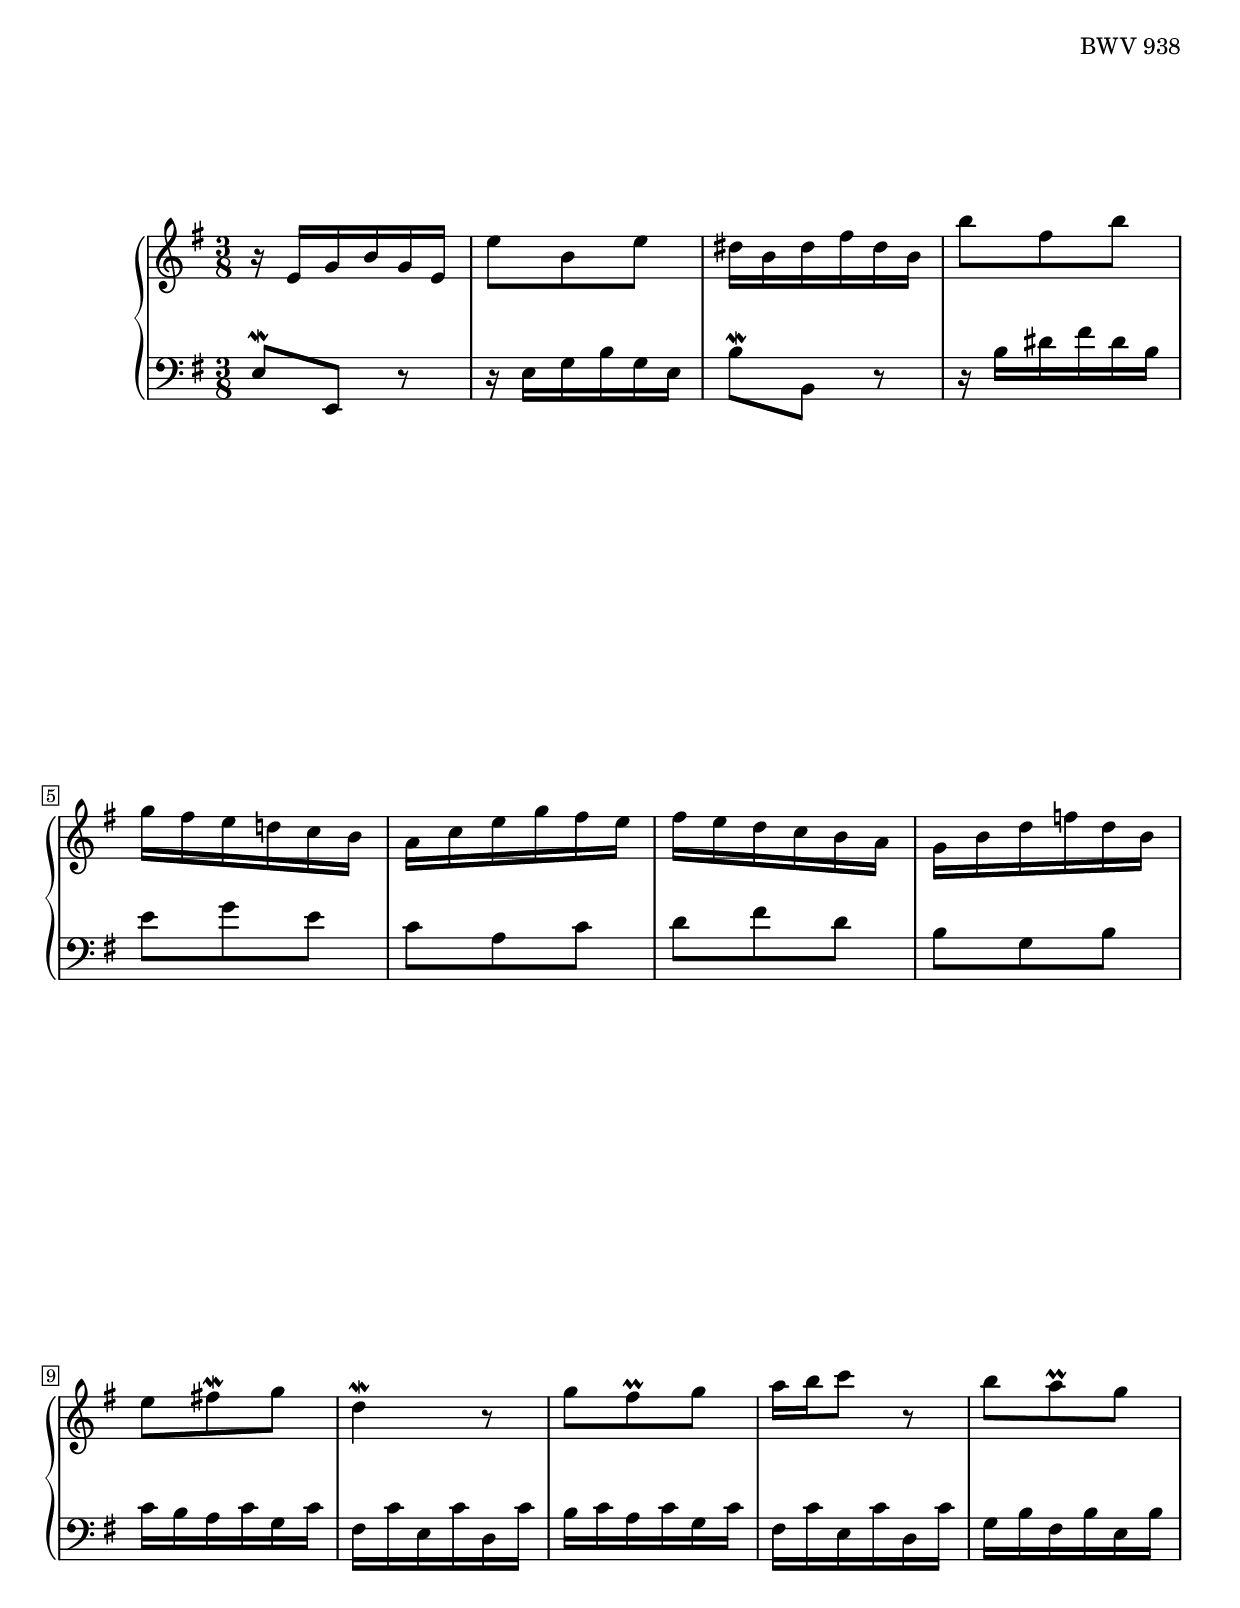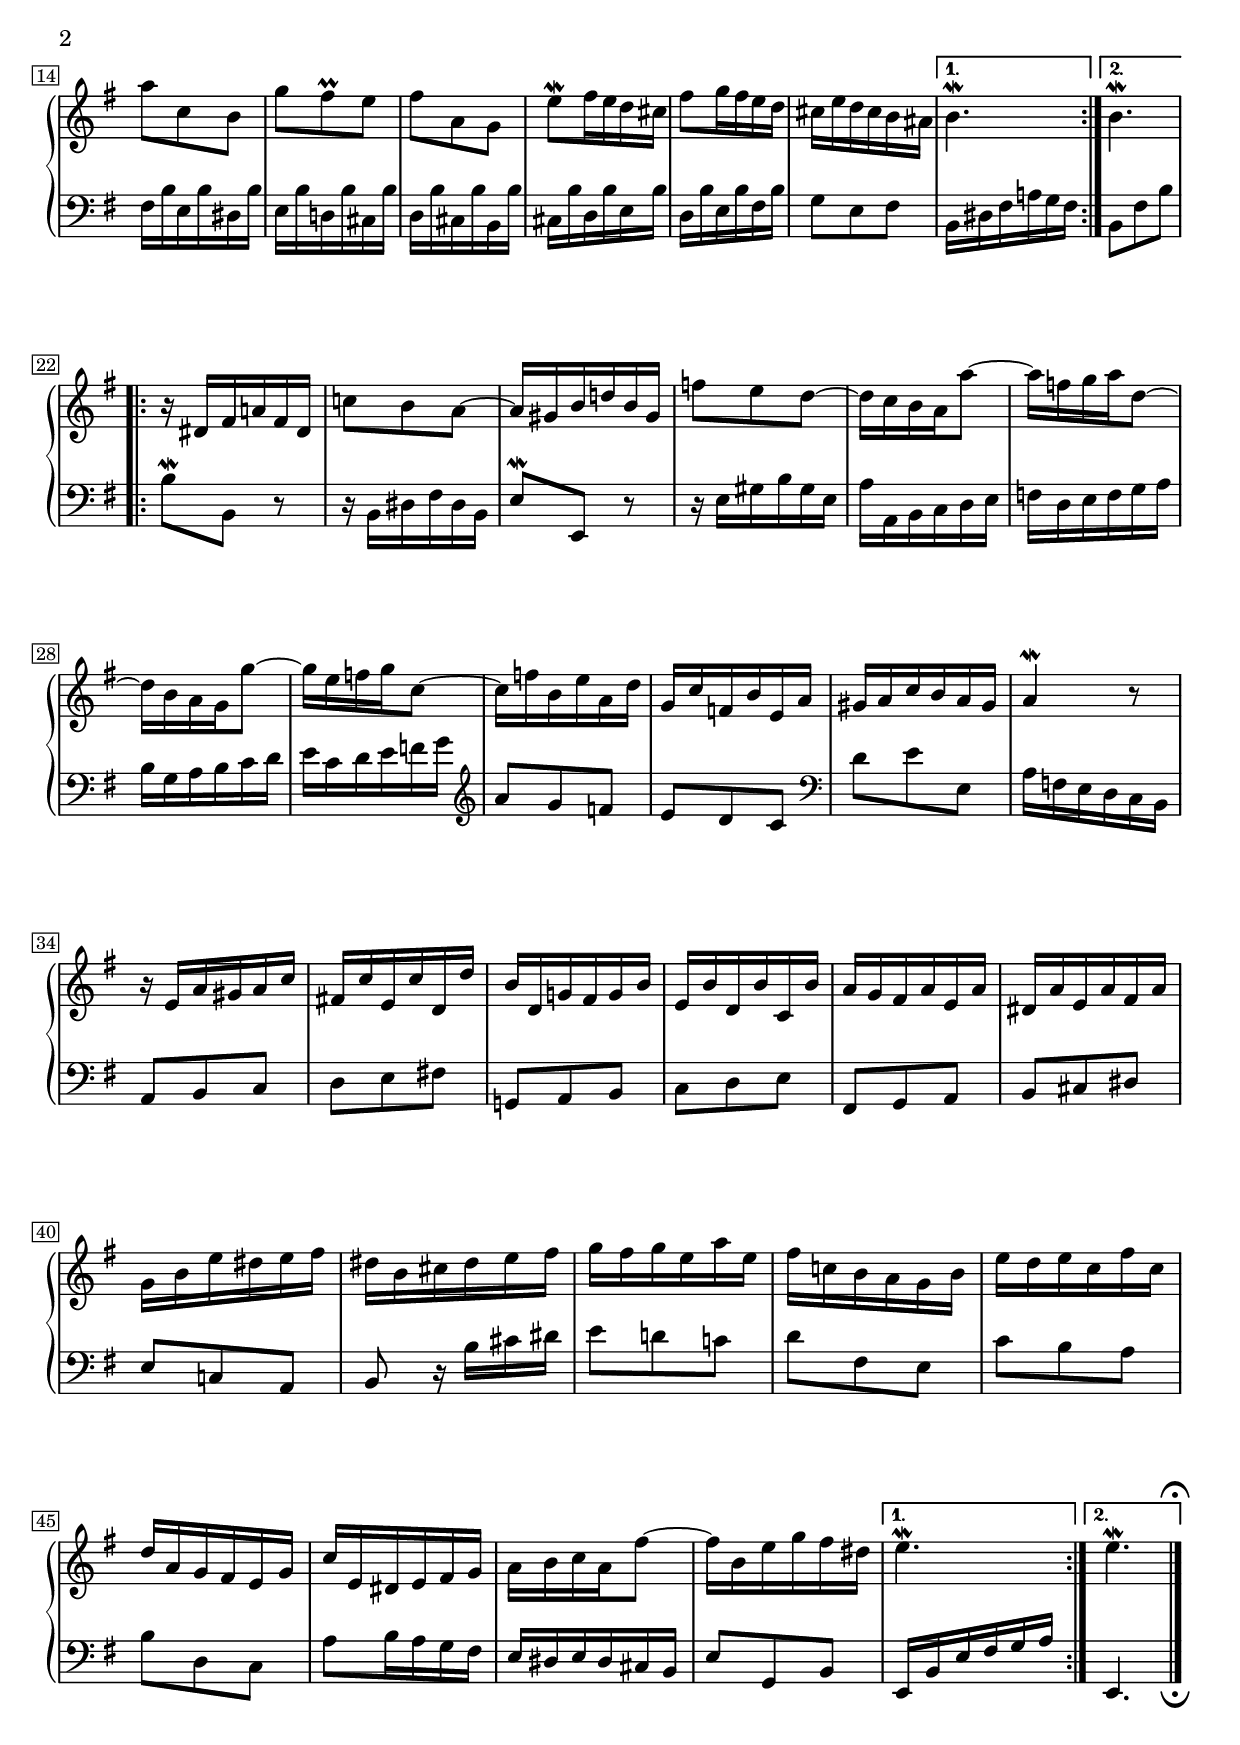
Global = {
  \key e \minor
  \time 3/8
  \include "./global.ly"
}

Sopran = \context Voice = "one" \relative c' {
  \voiceOne
  \override Rest.staff-position = #0
  \stemNeutral
  \repeat volta 2 {
  %1
  | r16 e[ g b g e]
  | e'8[ b e]
  | dis16[ b dis fis dis b]
  | b'8[ fis b]
  %5
  | g16[ fis e d! c b]
  | a[ c e g fis e]
  | fis[ e d c b a]
  | g[ b d f! d b]
  | e8[ fis\mordent g]
  %10
  | d4\mordent r8
  | g8[ fis\prall g]
  | a16[ b c8] r
  | b8[ a\prall g]
  \pageBreak
  | a[ c, b]
  %15
  | g'[ fis\prall e]
  | fis[ a, g]
  | e'\mordent[ fis16 e d cis]
  | fis8[ g16 fis e d]
  | cis[ e d cis b ais]
  }
  \alternative {
    { b4.\mordent }
    { b4.\mordent }
  }
  \break
  \repeat volta 2 {
  | r16 dis,[ fis a! fis dis]
  | c'!8[ b a~]
  | a16[ gis b d! b gis]
  %25
  | f'!8[ e d~]
  | d16[ c b a a'8~]
  | a16[ f! g a d,8~]
  | d16[ b a g g'8~]
  | g16[ e f! g c,8~]
  %30
  | c16[ f! b, e a, d]
  | g,[ c f,! b e, a]
  | gis[ a c b a gis]
  | a4\mordent r8
  | r16 e[ a gis a c]
  %35
  | fis,![ c' e, c' d, d']
  | b[ d, g! fis g b]
  | e,[ b' d, b' c, b']
  | a[ g fis a e a]
  | dis,[ a' e a fis a]
  %40
  | g[ b e dis e fis]
  | dis[ b cis dis e fis]
  | g[ fis g e a e]
  | fis[ c! b a g b]
  | e[ d e c fis c]
  %45
  | d[ a g fis e g]
  | c[ e, dis e fis g]
  | a[ b c a fis'8~]
  | fis16[ b, e g fis dis]
  }
  \alternative {
    { e4.\mordent }
  %50
    { e4.\mordent }
  }
  \override Score.TextMark.self-alignment-X = #CENTER
  \textEndMark \markup { \musicglyph "scripts.ufermata" }
  \fine
}

Bass = \context Voice = "four" \relative c {
  \voiceFour
  \override Rest.staff-position = #0
  \stemNeutral
  \repeat volta 2 {
  %1
  | e8^\mordent[ e,] r
  | r16 e'[ g b g e]
  | b'8^\mordent[ b,] r
  | r16 b'[ dis fis dis b]
  %5
  | e8[ g e]
  | c[ a c]
  | d[ fis d]
  | b[ g b]
  | c16[ b a c g c]
  %10
  | fis,[ c' e, c' d, c']
  | b[ c a c g c]
  | fis,[ c' e, c' d, c']
  | g[ b fis b e, b']
  | fis[ b e, b' dis, b']
  %15
  | e,[ b' d,! b' cis, b']
  | d,[ b' cis, b' b, b']
  | cis,[ b' d, b' e, b']
  | d,[ b' e, b' fis b]
  | g8[ e fis]
  }
  \alternative {
    { b,16[ dis fis a! g fis] }
    { b,8[ fis' b] }
  }
  \repeat volta 2 {
  | b^\mordent b, r
  | r16 b[ dis fis dis b]
  | e8^\mordent e, r
  %25
  | r16 e'[ gis b gis e]
  | a[ a, b c d e]
  | f![ d e f g a]
  | b[ g a b c d]
  | e[ c d e f! g]
  %30
  | \clef treble a8[ g f!]
  | e[ d c]
  | \clef bass d[ e e,]
  | a16[ f! e d c b]
  | a8[ b c]
  %35
  | d[ e fis!]
  | g,![ a b]
  | c[ d e]
  | fis, g a]
  | b[ cis dis]
  %40
  | e[ c! a]
  | b8 r16 b'[ cis dis]
  | e8[ d! c!]
  | d[ fis, e]
  | c'[ b a]
  %45
  | b[ d, c]
  | a'[ b16 a g fis]
  | e16[ dis e dis cis b]
  | e8[ g, b]
  }
  \alternative {
    { e,16[ b' e fis g a] }
  %50
    { e,4. }
  }
  \tweak direction #DOWN
  \textEndMark \markup { \musicglyph "scripts.dfermata" }
  \fine
}

\score {
  \new PianoStaff
  <<
    \accidentalStyle Score.piano
    \context Staff = "upper" <<
      \set Staff.midiInstrument = #"acoustic grand"
      \Global
      \clef treble
      \Sopran
    >>
    \context Staff = "lower" <<
      \set Staff.midiInstrument = #"acoustic grand"
      \Global
      \clef bass
      \Bass
    >>
  >>
  \header {
    composer = "Johann Sebastian Bach"
    opus = "BWV 938"
    title = \markup { "6. Kleines Präludium e-Moll" }
  }
  \layout {
    \context {
      \PianoStaff
      % More space between staves in the same PianoStaff
      %\override StaffGrouper.staff-staff-spacing.minimum-distance = 12
      \override TextScript.font-shape = #'italic
    }
  }
  \midi {
    \tempo 4 = 100
  }
}
